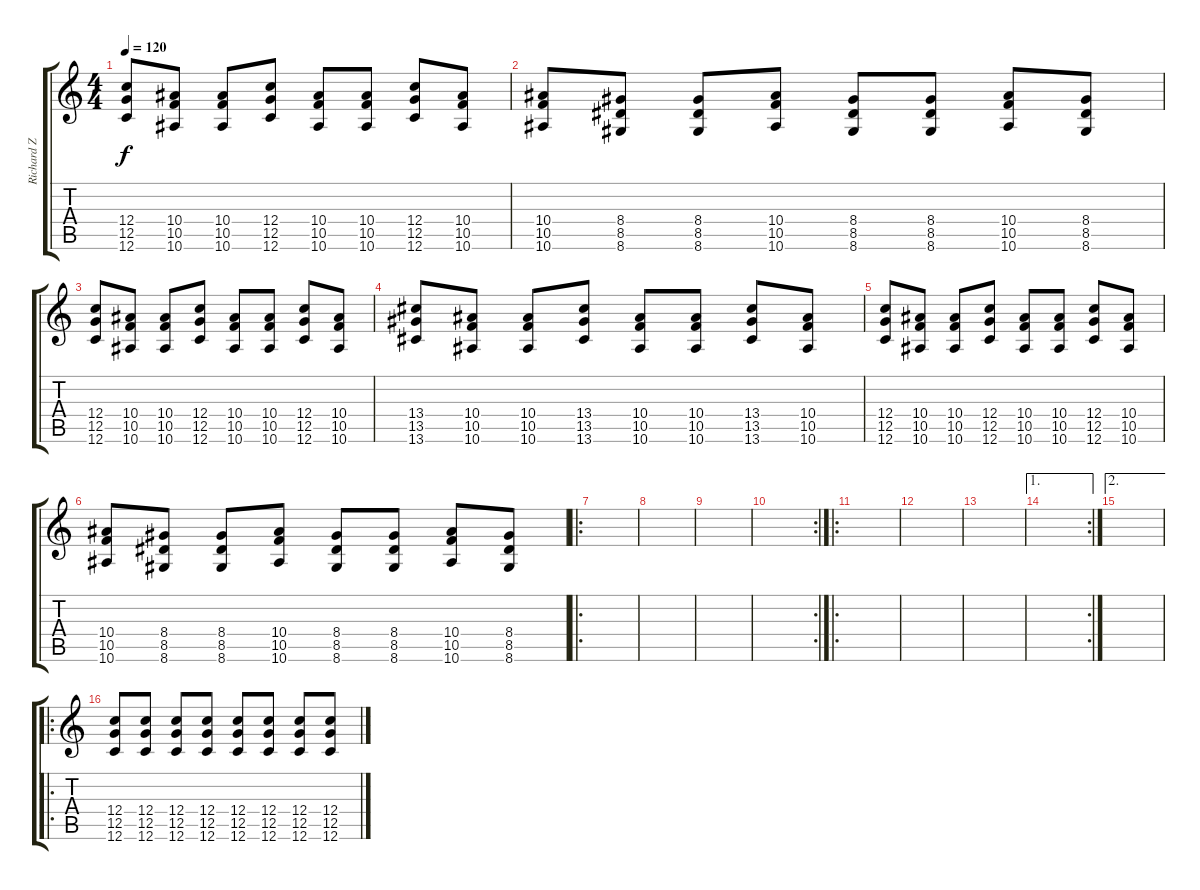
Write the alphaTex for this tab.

\track ("Richard Z" "Richard Z") {instrument distortionguitar}
\staff {score tabs}
\tuning (D4 A3 F3 C3 G2 C2) {hide}
\ts (4 4)
\tempo 120
\clef g2
\ks c
(12.4 12.5 12.6).8{dy f} (10.4 10.5 10.6).8 (10.4 10.5 10.6).8 (12.4 12.5 12.6).8 (10.4 10.5 10.6).8 (10.4 10.5 10.6).8 (12.4 12.5 12.6).8 (10.4 10.5 10.6).8 |
(10.4 10.5 10.6).8 (8.4 8.5 8.6).8 (8.4 8.5 8.6).8 (10.4 10.5 10.6).8 (8.4 8.5 8.6).8 (8.4 8.5 8.6).8 (10.4 10.5 10.6).8 (8.4 8.5 8.6).8 |
(12.4 12.5 12.6).8 (10.4 10.5 10.6).8 (10.4 10.5 10.6).8 (12.4 12.5 12.6).8 (10.4 10.5 10.6).8 (10.4 10.5 10.6).8 (12.4 12.5 12.6).8 (10.4 10.5 10.6).8 |
(13.4 13.5 13.6).8 (10.4 10.5 10.6).8 (10.4 10.5 10.6).8 (13.4 13.5 13.6).8 (10.4 10.5 10.6).8 (10.4 10.5 10.6).8 (13.4 13.5 13.6).8 (10.4 10.5 10.6).8 |
(12.4 12.5 12.6).8 (10.4 10.5 10.6).8 (10.4 10.5 10.6).8 (12.4 12.5 12.6).8 (10.4 10.5 10.6).8 (10.4 10.5 10.6).8 (12.4 12.5 12.6).8 (10.4 10.5 10.6).8 |
(10.4 10.5 10.6).8 (8.4 8.5 8.6).8 (8.4 8.5 8.6).8 (10.4 10.5 10.6).8 (8.4 8.5 8.6).8 (8.4 8.5 8.6).8 (10.4 10.5 10.6).8 (8.4 8.5 8.6).8 |
\ro
|
|
|
\rc 2
|
\ro
|
|
|
\ae 1
\rc 2
|
\ae 2
|
\ro
(12.4 12.5 12.6).8 (12.4 12.5 12.6).8 (12.4 12.5 12.6).8 (12.4 12.5 12.6).8 (12.4 12.5 12.6).8 (12.4 12.5 12.6).8 (12.4 12.5 12.6).8 (12.4 12.5 12.6).8
